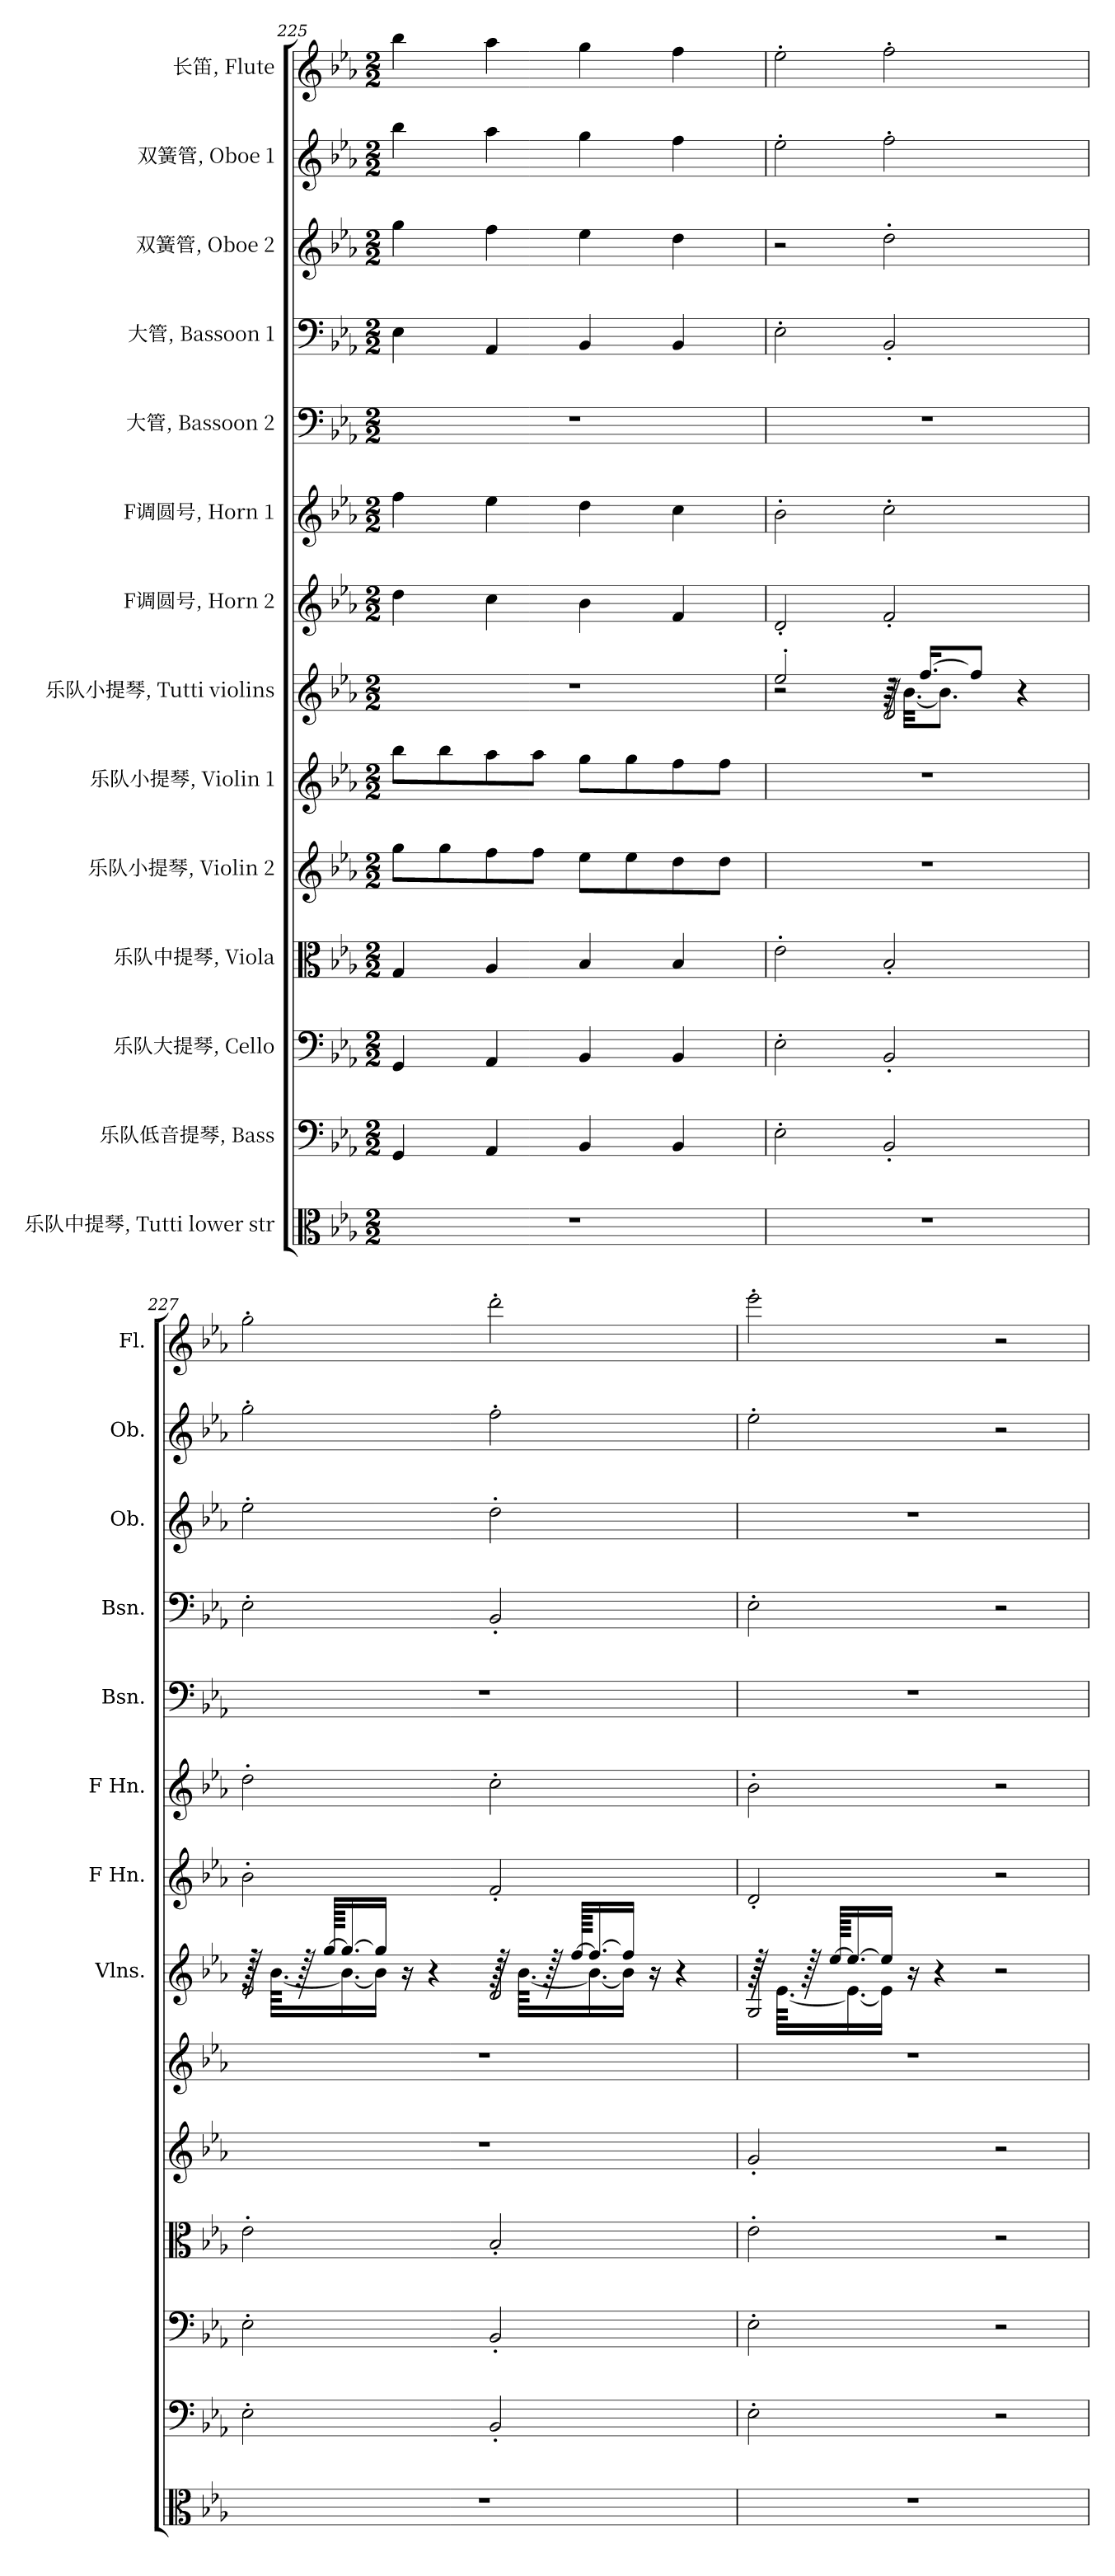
**kern	**kern	**kern	**kern	**kern	**kern	**kern	**kern	**kern	**kern	**kern	**kern	**kern	**kern
*part14	*part13	*part12	*part11	*part10	*part9	*part8	*part7	*part6	*part5	*part4	*part3	*part2	*part1
*staff14	*staff13	*staff12	*staff11	*staff10	*staff9	*staff8	*staff7	*staff6	*staff5	*staff4	*staff3	*staff2	*staff1
*I"乐队中提琴, Tutti lower str	*I"乐队低音提琴, Bass	*I"乐队大提琴, Cello	*I"乐队中提琴, Viola	*I"乐队小提琴, Violin 2	*I"乐队小提琴, Violin 1	*I"乐队小提琴, Tutti violins	*I"F调圆号, Horn 2	*I"F调圆号, Horn 1	*I"大管, Bassoon 2	*I"大管, Bassoon 1	*I"双簧管, Oboe 2	*I"双簧管, Oboe 1	*I"长笛, Flute
*	*	*	*	*	*	*I'Vlns.	*I'F Hn.	*I'F Hn.	*I'Bsn.	*I'Bsn.	*I'Ob.	*I'Ob.	*I'Fl.
!!LO:PB:g=z
*clefC3	*clefF4	*clefF4	*clefC3	*clefG2	*clefG2	*clefG2	*clefG2	*clefG2	*clefF4	*clefF4	*clefG2	*clefG2	*clefG2
*	*ITrd7c12	*	*	*	*	*	*ITrd4c7	*ITrd4c7	*	*	*	*	*
*k[b-e-a-]	*k[b-e-a-]	*k[b-e-a-]	*k[b-e-a-]	*k[b-e-a-]	*k[b-e-a-]	*k[b-e-a-]	*k[b-e-a-d-]	*k[b-e-a-d-]	*k[b-e-a-]	*k[b-e-a-]	*k[b-e-a-]	*k[b-e-a-]	*k[b-e-a-]
*M2/2	*M2/2	*M2/2	*M2/2	*M2/2	*M2/2	*M2/2	*M2/2	*M2/2	*M2/2	*M2/2	*M2/2	*M2/2	*M2/2
*MM155	*MM155	*MM155	*MM155	*MM155	*MM155	*MM155	*MM155	*MM155	*MM155	*MM155	*MM155	*MM155	*MM155
=225	=225	=225	=225	=225	=225	=225	=225	=225	=225	=225	=225	=225	=225
1r	4GGG/	4GG/	4G/	8gg\L	8bb-\L	1r	4g\	4b-\	1r	4E-\	4gg\	4bb-\	4bb-\
.	.	.	.	8gg\	8bb-\	.	.	.	.	.	.	.	.
.	4AAA-/	4AA-/	4A-/	8ff\	8aa-\	.	4f\	4a-\	.	4AA-/	4ff\	4aa-\	4aa-\
.	.	.	.	8ff\J	8aa-\J	.	.	.	.	.	.	.	.
.	4BBB-/	4BB-/	4B-/	8ee-\L	8gg\L	.	4e-\	4g\	.	4BB-/	4ee-\	4gg\	4gg\
.	.	.	.	8ee-\	8gg\	.	.	.	.	.	.	.	.
.	4BBB-/	4BB-/	4B-/	8dd\	8ff\	.	4B-/	4f\	.	4BB-/	4dd\	4ff\	4ff\
.	.	.	.	8dd\J	8ff\J	.	.	.	.	.	.	.	.
=226	=226	=226	=226	=226	=226	=226	=226	=226	=226	=226	=226	=226	=226
*	*	*	*	*	*	*	*	*	*	*	*	*	*MM154
*	*	*	*	*	*	*^	*	*	*	*	*	*	*
*	*	*	*	*	*	*	*^	*	*	*	*	*	*	*
1r	2EE-'\	2E-'\	2e-'\	1r	1r	2ee-'/	2r	2r	2G'/	2e-'\	1r	2E-'\	2r	2ee-'\	2ee-'\
*	*	*	*	*	*	*	*	*	*	*	*	*	*	*	*MM154
.	2BBB-'/	2BB-'/	2B-'/	.	.	32r	64r	2d'/	2B-'/	2f'\	.	2BB-'/	2dd'\	2ff'\	2ff'\
.	.	.	.	.	.	.	[32.b-\KKL	.	.	.	.	.	.	.	.
.	.	.	.	.	.	[16.ff/KL	.	.	.	.	.	.	.	.	.
.	.	.	.	.	.	.	8.b-\J]	.	.	.	.	.	.	.	.
.	.	.	.	.	.	8ff/J]	.	.	.	.	.	.	.	.	.
.	.	.	.	.	.	4r	4r	.	.	.	.	.	.	.	.
=227	=227	=227	=227	=227	=227	=227	=227	=227	=227	=227	=227	=227	=227	=227	=227
*	*	*	*	*	*	*	*	*	*	*	*	*	*	*	*MM154
1r	2EE-'\	2E-'\	2e-'\	1r	1r	64r	128r	2e-'/	2e-'\	2g'\	1r	2E-'\	2ee-'\	2gg'\	2gg'\
.	.	.	.	.	.	.	[64.b-\KKLL	.	.	.	.	.	.	.	.
.	.	.	.	.	.	128r	.	.	.	.	.	.	.	.	.
.	.	.	.	.	.	[128gg/KKKLL	.	.	.	.	.	.	.	.	.
.	.	.	.	.	.	16.gg/_	16.b-\_	.	.	.	.	.	.	.	.
.	.	.	.	.	.	16gg/JJ]	16b-\JJ]	.	.	.	.	.	.	.	.
.	.	.	.	.	.	16r	16r	.	.	.	.	.	.	.	.
.	.	.	.	.	.	4r	4r	.	.	.	.	.	.	.	.
*	*	*	*	*	*	*	*	*	*	*	*	*	*	*	*MM154
.	2BBB-'/	2BB-'/	2B-'/	.	.	64r	128r	2d'/	2B-'/	2f'\	.	2BB-'/	2dd'\	2ff'\	2ddd'\
.	.	.	.	.	.	.	[64.b-\KKLL	.	.	.	.	.	.	.	.
.	.	.	.	.	.	128r	.	.	.	.	.	.	.	.	.
.	.	.	.	.	.	[128ff/KKKLL	.	.	.	.	.	.	.	.	.
.	.	.	.	.	.	16.ff/_	16.b-\_	.	.	.	.	.	.	.	.
.	.	.	.	.	.	16ff/JJ]	16b-\JJ]	.	.	.	.	.	.	.	.
.	.	.	.	.	.	16r	16r	.	.	.	.	.	.	.	.
.	.	.	.	.	.	4r	4r	.	.	.	.	.	.	.	.
!!LO:PB:g=z
=228	=228	=228	=228	=228	=228	=228	=228	=228	=228	=228	=228	=228	=228	=228	=228
*	*	*	*	*	*	*	*	*	*	*	*	*	*	*	*MM152
1r	2EE-'\	2E-'\	2e-'\	2g'/	1r	64r	128r	2G'/	2G'/	2e-'\	1r	2E-'\	1r	2ee-'\	2eee-'\
.	.	.	.	.	.	.	[64.e-\KKLL	.	.	.	.	.	.	.	.
.	.	.	.	.	.	128r	.	.	.	.	.	.	.	.	.
.	.	.	.	.	.	[128ee-/KKKLL	.	.	.	.	.	.	.	.	.
.	.	.	.	.	.	16.ee-/_	16.e-\_	.	.	.	.	.	.	.	.
.	.	.	.	.	.	16ee-/JJ]	16e-\JJ]	.	.	.	.	.	.	.	.
.	.	.	.	.	.	16r	16r	.	.	.	.	.	.	.	.
.	.	.	.	.	.	4r	4r	.	.	.	.	.	.	.	.
.	2r	2r	2r	2r	.	2r	2r	2r	2r	2r	.	2r	.	2r	2r
*	*	*	*	*	*	*v	*v	*v	*	*	*	*	*	*	*
=	=	=	=	=	=	=	=	=	=	=	=	=	=
*-	*-	*-	*-	*-	*-	*-	*-	*-	*-	*-	*-	*-	*-
